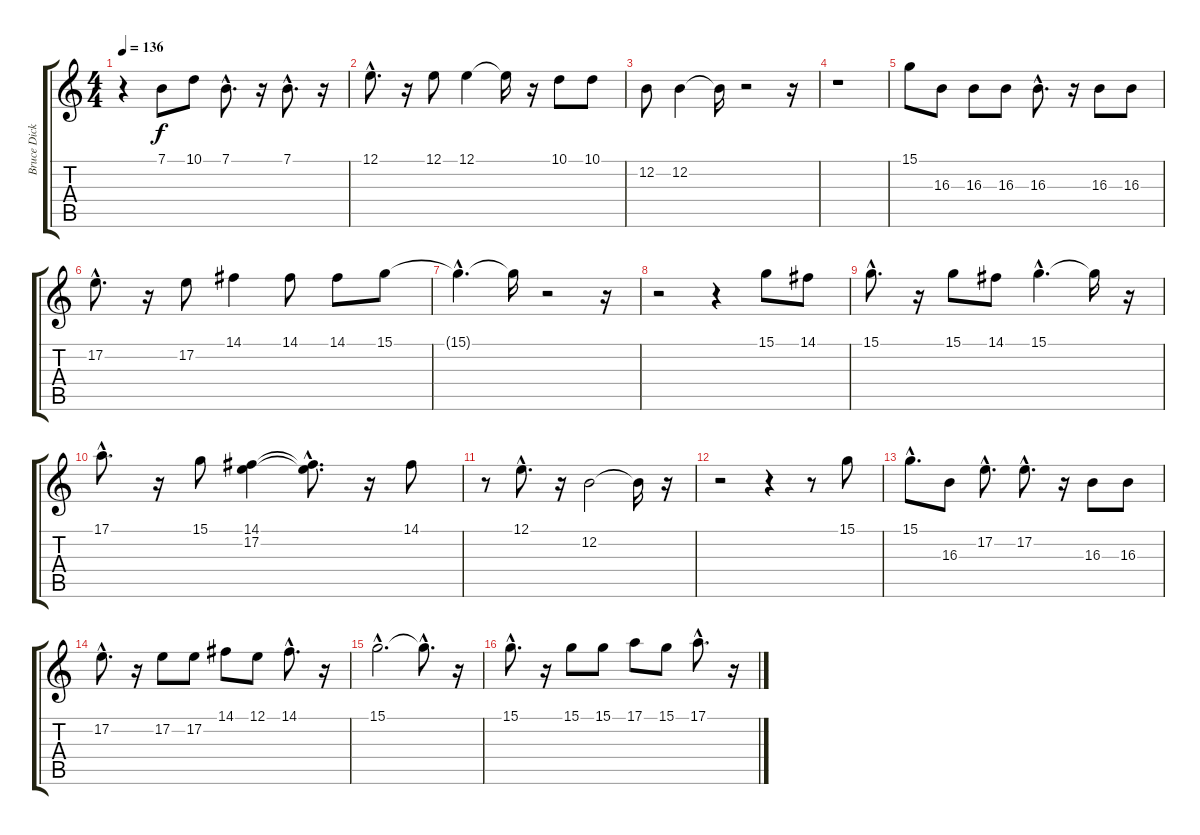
\track ("Bruce Dickinson" "Bruce Dick") {instrument lead2sawtooth}
\staff {score tabs}
\tuning (E4 B3 G3 D3 A2 E2) {hide}
\ts (4 4)
\tempo 136
\clef g2
\ks c
r.4{dy f} 7.1.8 10.1.8 7.1{hac}.8{d} r.16 7.1{hac}.8{d} r.16 |
12.1{hac}.8{d} r.16 12.1.8 12.1.4 12.1{t}.16 r.16 10.1.8 10.1.8 |
12.2.8 12.2.4 12.2{t}.16 r.2 r.16 |
r.1 |
15.1.8 16.3.8 16.3.8 16.3.8 16.3{hac}.8{d} r.16 16.3.8 16.3.8 |
17.2{hac}.8{d} r.16 17.2.8 14.1.4 14.1.8 14.1.8 15.1.8 |
15.1{hac t}.4{d} 15.1{t}.16 r.2 r.16 |
r.2 r.4 15.1.8 14.1.8 |
15.1{hac}.8{d} r.16 15.1.8 14.1.8 15.1{hac}.4{d} 15.1{t}.16 r.16 |
17.1{hac}.8{d} r.16 15.1.8 (14.1 17.2).4 (14.1{hac t} 17.2{hac t}).8{d} r.16 14.1.8 |
r.8 12.1{hac}.8{d} r.16 12.2.2 12.2{t}.16 r.16 |
r.2 r.4 r.8 15.1.8 |
15.1{hac}.8{d} 16.3.8 17.2{hac}.8{d} 17.2{hac}.8{d} r.16 16.3.8 16.3.8 |
17.2{hac}.8{d} r.16 17.2.8 17.2.8 14.1.8 12.1.8 14.1{hac}.8{d} r.16 |
15.1{hac}.2{d} 15.1{hac t}.8{d} r.16 |
15.1{hac}.8{d} r.16 15.1.8 15.1.8 17.1.8 15.1.8 17.1{hac}.8{d} r.16
